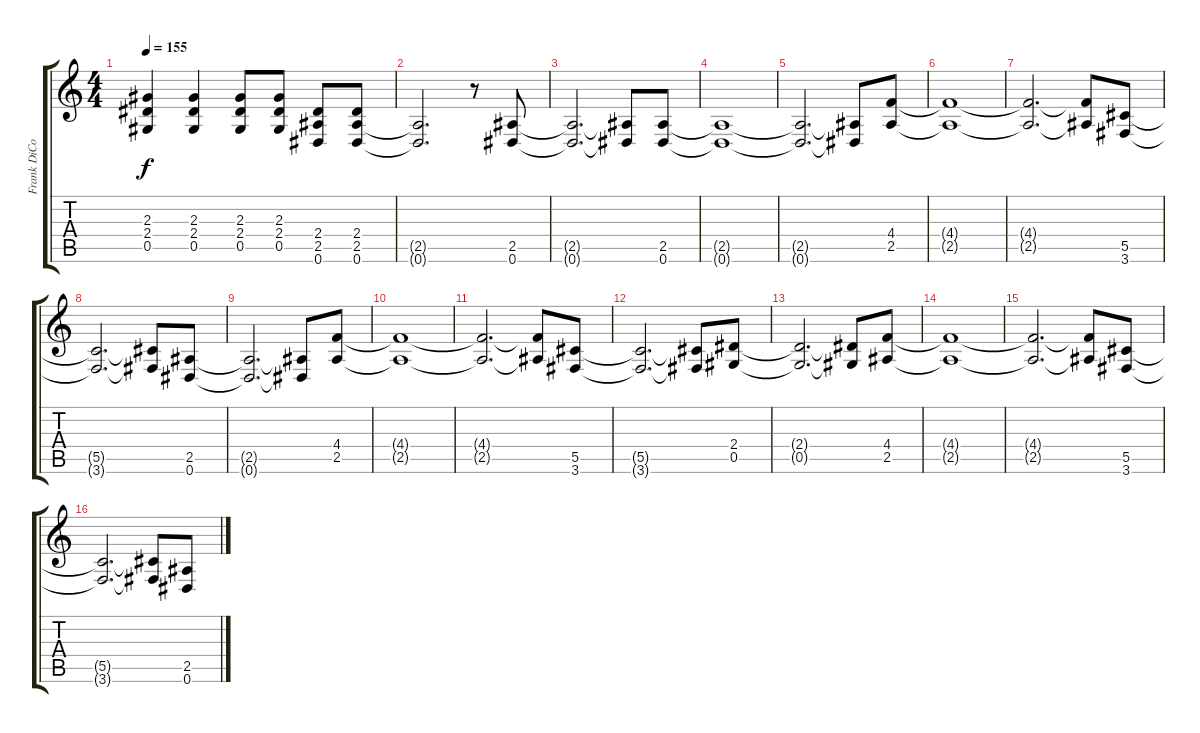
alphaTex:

\track ("Frank DiCostanzo - Rhythm" "Frank DiCo") {instrument overdrivenguitar}
\staff {score tabs}
\tuning (Eb4 Bb3 Gb3 Db3 Ab2 Eb2) {hide}
\ts (4 4)
\tempo 155
\clef g2
\ks c
(2.3{t} 2.4{t} 0.5{t}).4{dy f} (2.3 2.4 0.5).4 (2.3 2.4 0.5).8 (2.3 2.4 0.5).8 (2.4 2.5 0.6).8 (2.4 2.5 0.6).8 |
(2.5{t} 0.6{t}).2{d} r.8 (2.5 0.6).8 |
(2.5{t} 0.6{t}).2{d} (2.5{t} 0.6{t}).8 (2.5 0.6).8 |
(2.5{t} 0.6{t}).1 |
(2.5{t} 0.6{t}).2{d} (2.5{t} 0.6{t}).8 (4.4 2.5).8 |
(4.4{t} 2.5{t}).1 |
(4.4{t} 2.5{t}).2{d} (4.4{t} 2.5{t}).8 (5.5 3.6).8 |
(5.5{t} 3.6{t}).2{d} (5.5{t} 3.6{t}).8 (2.5 0.6).8 |
(2.5{t} 0.6{t}).2{d} (2.5{t} 0.6{t}).8 (4.4 2.5).8 |
(4.4{t} 2.5{t}).1 |
(4.4{t} 2.5{t}).2{d} (4.4{t} 2.5{t}).8 (5.5 3.6).8 |
(5.5{t} 3.6{t}).2{d} (5.5{t} 3.6{t}).8 (2.4 0.5).8 |
(2.4{t} 0.5{t}).2{d} (2.4{t} 0.5{t}).8 (4.4 2.5).8 |
(4.4{t} 2.5{t}).1 |
(4.4{t} 2.5{t}).2{d} (4.4{t} 2.5{t}).8 (5.5 3.6).8 |
(5.5{t} 3.6{t}).2{d} (5.5{t} 3.6{t}).8 (2.5 0.6).8
